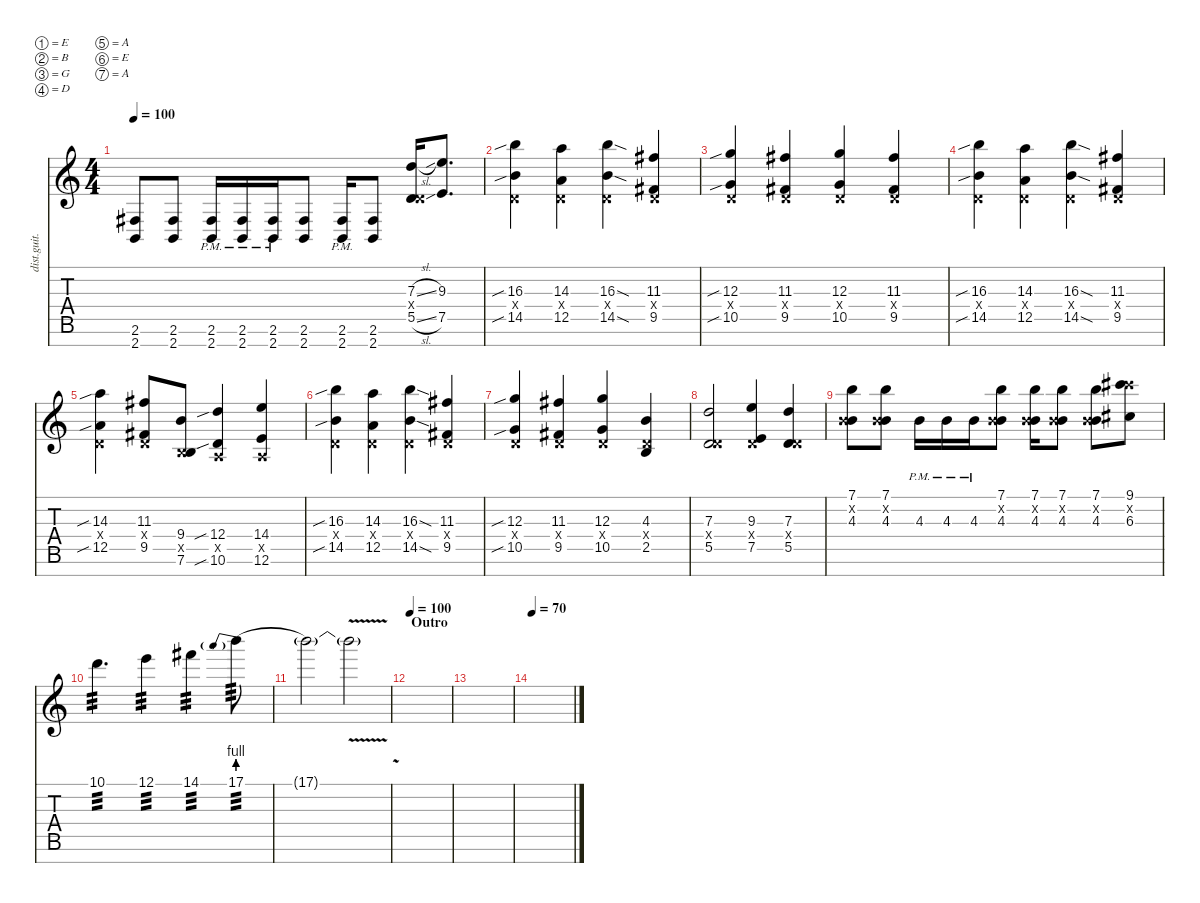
\defaultSystemsLayout 4
\hideDynamics
\bracketExtendMode nobrackets
\otherSystemsTrackNameOrientation horizontal
\track ("Peter" "dist.guit.") {instrument distortionguitar}
\staff {score tabs}
\tuning (E4 B3 G3 D3 A2 E2 A1)
\ts (4 4)
\tempo 100
\clef g2
\ks c
(2.7 2.6{acc #}).8{dy mf beam Up} (2.7 2.6{acc #}).8{beam Up} (2.7{pm} 2.6{pm acc #}).16{beam Up} (2.7{pm} 2.6{pm acc #}).16{beam Up} (2.7{pm} 2.6{pm acc #}).16{beam Up} (2.7 2.6{acc #}).8{beam Up} (2.7{pm} 2.6{pm acc #}).16{beam Up} (2.7 2.6{acc #}).8{beam Up} (5.5{sl} 7.3{sl} 0.4{x}).16{beam Up} (7.5 9.3).8{d beam Up} |
(14.5{sib} 16.3{sib} 0.4{x}).4{beam Down} (14.3 12.5 0.4{x}).4{beam Down} (14.5{sod} 16.3{sod} 0.4{x}).4{beam Down} (9.5{acc #} 11.3{acc #} 0.4{x}).4{beam Up} |
(10.5{sib} 12.3{sib} 0.4{x}).4{beam Up} (9.5{acc #} 11.3{acc #} 0.4{x}).4{beam Up} (10.5 12.3 0.4{x}).4{beam Up} (9.5{acc #} 11.3{acc #} 0.4{x}).4{beam Up} |
(14.5{sib} 16.3{sib} 0.4{x}).4{beam Down} (14.3 12.5 0.4{x}).4{beam Down} (14.5{sod} 16.3{sod} 0.4{x}).4{beam Down} (9.5{acc #} 11.3{acc #} 0.4{x}).4{beam Up} |
(12.5{sib} 14.3{sib} 0.4{x}).4{beam Down} (9.5{acc #} 11.3{acc #} 0.4{x}).8{beam Up} (2.5{x} 9.4 7.6).8{beam Up} (12.4{sib} 10.6{sib} 0.5{x}).4{beam Up} (12.6 14.4 0.5{x}).4{beam Up} |
(14.5{sib} 16.3{sib} 0.4{x}).4{beam Down} (14.3 12.5 0.4{x}).4{beam Down} (14.5{sod} 16.3{sod} 0.4{x}).4{beam Down} (9.5{acc #} 11.3{acc #} 0.4{x}).4{beam Up} |
(10.5{sib} 12.3{sib} 0.4{x}).4{beam Up} (9.5{acc #} 11.3{acc #} 0.4{x}).4{beam Up} (10.5 12.3 0.4{x}).4{beam Up} (2.5 0.4{x} 4.3).4{beam Up} |
(5.5 7.3 0.4{x}).2{beam Up} (7.5 9.3 0.4{x}).4{beam Up} (5.5 7.3 0.4{x}).4{beam Up} |
(4.3 7.1 0.2{x}).8{beam Down} (4.3 7.1 0.2{x}).8{beam Down} 4.3{pm}.16{beam Down} 4.3{pm}.16{beam Down} 4.3{pm}.16{beam Down} (7.1 4.3 0.2{x}).8{beam Down} (4.3 7.1 0.2{x}).16{beam Down} (7.1 4.3 0.2{x}).8{beam Down} (4.3 7.1 0.2{x}).8{beam Down} (14.2{x acc #} 6.3{acc #} 9.1{acc #}).8{beam Down} |
10.1.4{d tp 3 beam Down} 12.1.4{tp 3 beam Down} 14.1{acc #}.4{tp 3 beam Down} 17.1{be (prebend 0 4 60 4)}.8{tp 3 beam Down} |
17.1{t}.2{beam Down} 17.1{v t}.2{beam Down} |
\section ("" "Outro")
\tempo 100
|
|
\tempo 70
